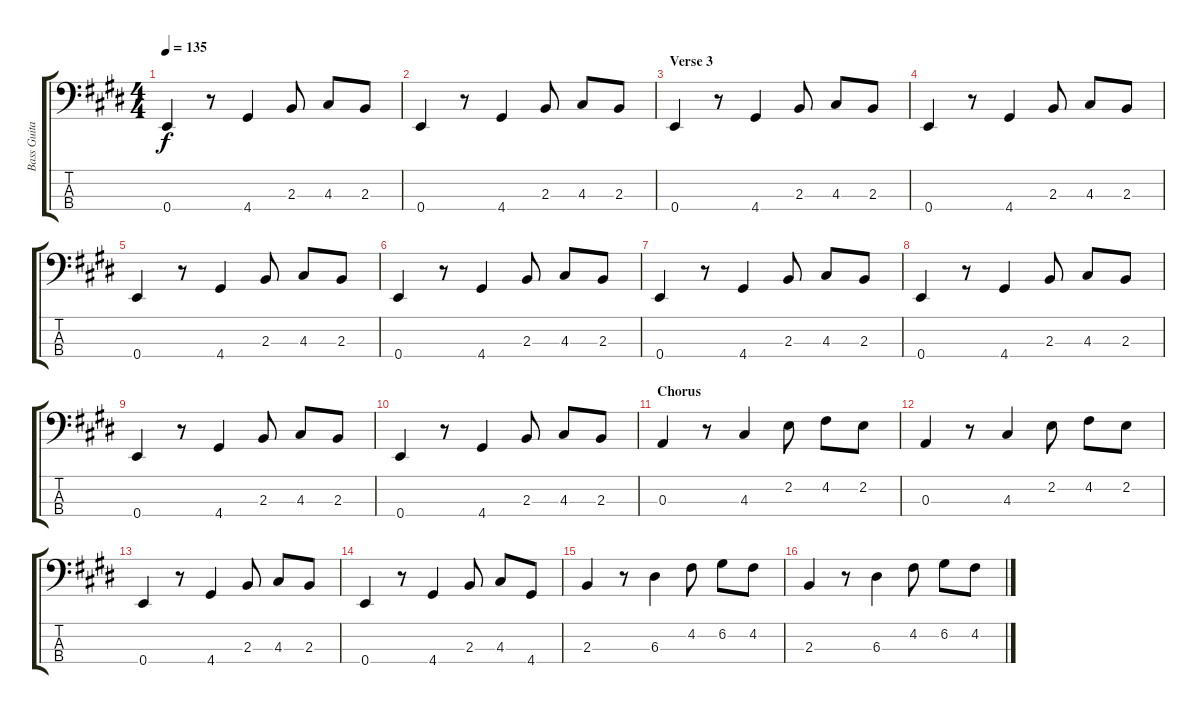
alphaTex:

\track ("Bass Guitar" "Bass Guita") {instrument slapbass2}
\staff {score tabs}
\tuning (G2 D2 A1 E1) {hide}
\ts (4 4)
\tempo 135
\clef f4
\ks e
0.4.4{dy f} r.8 4.4.4 2.3.8 4.3.8 2.3.8 |
0.4.4 r.8 4.4.4 2.3.8 4.3.8 2.3.8 |
\section ("" "Verse 3")
0.4.4 r.8 4.4.4 2.3.8 4.3.8 2.3.8 |
0.4.4 r.8 4.4.4 2.3.8 4.3.8 2.3.8 |
0.4.4 r.8 4.4.4 2.3.8 4.3.8 2.3.8 |
0.4.4 r.8 4.4.4 2.3.8 4.3.8 2.3.8 |
0.4.4 r.8 4.4.4 2.3.8 4.3.8 2.3.8 |
0.4.4 r.8 4.4.4 2.3.8 4.3.8 2.3.8 |
0.4.4 r.8 4.4.4 2.3.8 4.3.8 2.3.8 |
0.4.4 r.8 4.4.4 2.3.8 4.3.8 2.3.8 |
\section ("" "Chorus")
0.3.4 r.8 4.3.4 2.2.8 4.2.8 2.2.8 |
0.3.4 r.8 4.3.4 2.2.8 4.2.8 2.2.8 |
0.4.4 r.8 4.4.4 2.3.8 4.3.8 2.3.8 |
0.4.4 r.8 4.4.4 2.3.8 4.3.8 4.4.8 |
2.3.4 r.8 6.3.4 4.2.8 6.2.8 4.2.8 |
2.3.4 r.8 6.3.4 4.2.8 6.2.8 4.2.8
